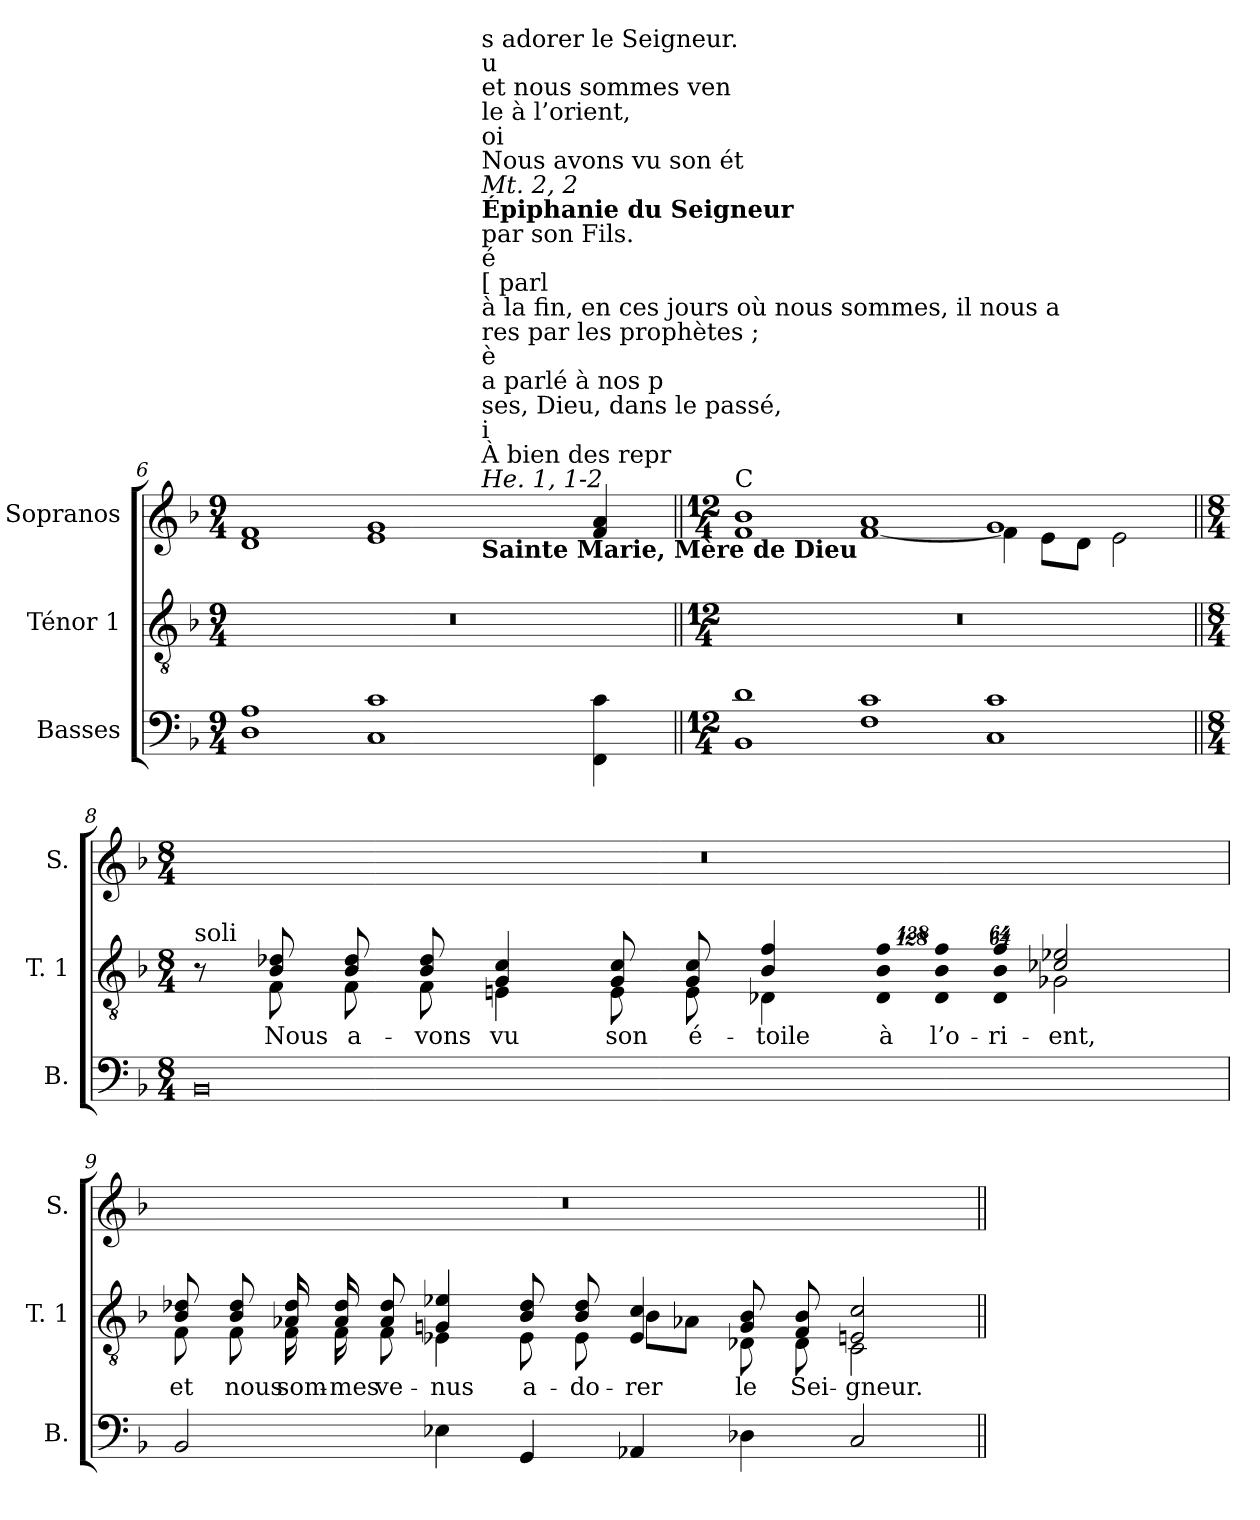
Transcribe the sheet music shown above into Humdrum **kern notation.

**kern	**kern	**text	**kern
*part3	*part2	*part2	*part1
*staff3	*staff2	*staff2	*staff1
*I"Basses	*I"Ténor 1	*	*I"Sopranos
*I'B.	*I'T. 1	*	*I'S.
*clefF4	*clefGv2	*	*clefG2
*	*ITrd7c12	*	*
*k[b-]	*k[b-]	*	*k[b-]
*F:	*F:	*	*F:
*M9/4	*M9/4	*	*M9/4
=6	=6	=6	=6
!	!	!	!LO:TX:a:t=B
!	!LO:N:vis=1	!	!
*	*	*	*^
1Di 1Ai	4%9r	.	1di 1fi	1ryy
1Ci 1ci	.	.	1ei 1gi	4ryy
.	.	.	.	8ryy
.	.	.	.	32ryy
.	.	.	.	128ryy
.	.	.	.	512ryy
!	!	!	!	!LO:TX:b:B:t=Sainte Marie, Mère de Dieu
!	!	!	!	!LO:TX:i:t=He. 1, 1-2
!	!	!	!	!LO:TX:t=À bien des repr
!	!	!	!	!LO:TX:t=i
!	!	!	!	!LO:TX:t=ses, Dieu, dans le passé,
!	!	!	!	!LO:TX:t=a parlé à nos p
!	!	!	!	!LO:TX:t=è
!	!	!	!	!LO:TX:t=res par les prophètes&nbsp;;
!	!	!	!	!LO:TX:t=à la fin, en ces jours où nous sommes, il nous a
!	!	!	!	!LO:TX:t=[ parl
!	!	!	!	!LO:TX:t=é
!	!	!	!	!LO:TX:t=par son Fils.
!	!	!	!	!LO:TX:B:t=Épiphanie du Seigneur
!	!	!	!	!LO:TX:i:t=Mt. 2, 2
!	!	!	!	!LO:TX:t=Nous avons vu son ét
!	!	!	!	!LO:TX:t=oi
!	!	!	!	!LO:TX:t=le à l’orient,
!	!	!	!	!LO:TX:t=et nous sommes ven
!	!	!	!	!LO:TX:t=u
!	!	!	!	!LO:TX:t=s adorer le Seigneur.
.	.	.	.	2ryy
.	.	.	.	4ryy
4FFi\ 4ci	.	.	4fi/ 4ai	.
.	.	.	.	16ryy
.	.	.	.	64ryy
.	.	.	.	256.ryy
=7||	=7||	=7||	=7||	=7||
*M12/4	*M12/4	*	*M12/4	*
!	!	!	!LO:TX:a:t=C	!
!	!LO:N:vis=1	!	!	!
1BB-i 1di	0.r	.	1b-i	1fi
1Fi 1ci	.	.	1ai	[<1fi
1Ci 1ci	.	.	1gi	4fi\]
.	.	.	.	8ei\L
.	.	.	.	8di\J
.	.	.	.	2ei\
*	*	*	*v	*v
!!LO:LB:g=z
=8||	=8||	=8||	=8||
*M8/4	*M8/4	*	*M8/4
*	*^	*	*^
!	!LO:TX:a:t=soli	!	!	!	!
!	!	!	!	!LO:N:vis=1	!
*	*	*	*	*v	*v
0BB-i	8r	8ryy	.	0r
!	!	!	!LO:LY:b:color=#000000	!
.	8BB-i/ 8D-Xi	8FFi\	Nous	.
!	!	!	!LO:LY:b:color=#000000	!
.	8BB-i/ 8D-i	8FFi\	a-	.
!	!	!	!LO:LY:b:color=#000000	!
.	8BB-i/ 8D-i	8FFi\	-vons	.
!	!	!	!LO:LY:b:color=#000000	!
.	4GGi/ 4Ci	4EEni\	vu	.
!	!	!	!LO:LY:b:color=#000000	!
.	8GGi/ 8Ci	8EEi\	son	.
!	!	!	!LO:LY:b:color=#000000	!
.	8GGi/ 8Ci	8EEi\	é-	.
!	!	!	!LO:LY:b:color=#000000	!
.	4BB-i/ 4Fi	4DD-Xi\	-toile	.
*	*Xbrackettup	*	*	*
!	!LO:N:vis=8	!	!	!
!	!	!LO:N:vis=8	!LO:LY:b:color=#000000	!
.	1024%85BB-i/ 1024%85Fi	1024%85DD-i\	à	.
!	!LO:N:vis=8	!	!	!
!	!	!LO:N:vis=8	!LO:LY:b:color=#000000	!
.	1024%85BB-i/ 1024%85Fi	1024%85DD-i\	l’o-	.
!	!LO:N:vis=8	!	!	!
!	!	!LO:N:vis=8	!LO:LY:b:color=#000000	!
.	512%43BB-i/ 512%43Fi	512%43DD-i\	-ri-	.
!	!	!	!LO:LY:b:color=#000000	!
.	2C-Xi/ 2E-Xi	2GG-Xi\	-ent,	.
=9'	=9'	=9'	=9'	=9'
!	!	!	!LO:LY:b:color=#000000	!LO:N:vis=1
2BB-i/	8BB-i/ 8D-Xi	8FFi\	et	0r
!	!	!	!LO:LY:b:color=#000000	!
.	8BB-i/ 8D-i	8FFi\	nous	.
!	!	!	!LO:LY:b:color=#000000	!
.	16AA-Xi/ 16D-i	16FFi\	som-	.
!	!	!	!LO:LY:b:color=#000000	!
.	16AA-i/ 16D-i	16FFi\	-mes	.
!	!	!	!LO:LY:b:color=#000000	!
.	8AA-i/ 8D-i	8FFi\	ve-	.
!	!	!	!LO:LY:b:color=#000000	!
4E-Xi\	4GGni/ 4E-Xi	4EE-Xi\	-nus	.
!	!	!	!LO:LY:b:color=#000000	!
4GGi/	8BB-i/ 8D-i	8EE-i\	a-	.
!	!	!	!LO:LY:b:color=#000000	!
.	8BB-i/ 8D-i	8EE-i\	-do-	.
!	!	!	!LO:LY:b:color=#000000	!
4AA-Xi/	4EE-i/ 4Ci	8BB-i\L	-rer	.
.	.	8AA-Xi\J	.	.
!	!	!	!LO:LY:b:color=#000000	!
4D-Xi\	8GGi/ 8BB-i	8DD-Xi\	le	.
!	!	!	!LO:LY:b:color=#000000	!
.	8FFi/ 8BB-i	8DD-i\	Sei-	.
!	!	!	!LO:LY:b:color=#000000	!
2Ci/	2EEni/ 2Ci	2CCi\	-gneur.	.
*	*v	*v	*	*
=||	=||	=||	=||
*-	*-	*-	*-
